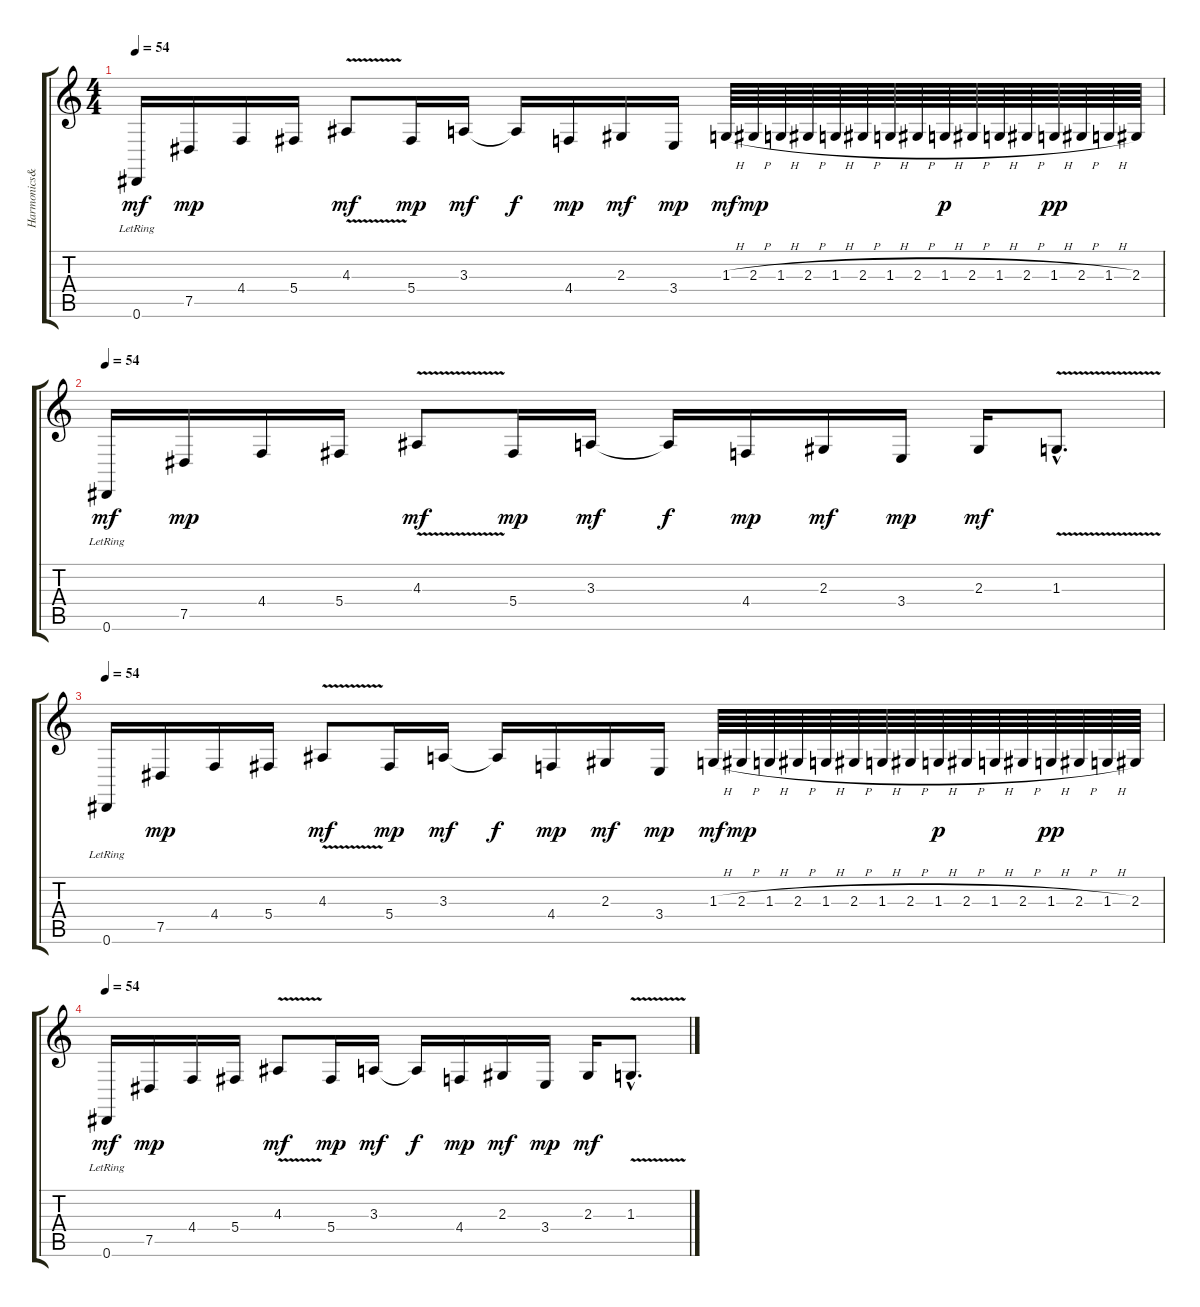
\track ("Harmonics&Voice" "Harmonics&") {instrument lead6voice}
\staff {score tabs}
\tuning (Eb4 Bb3 Gb3 Db3 Ab2 Eb2) {hide}
\ts (4 4)
\tempo 54
\clef g2
\ks c
0.6{lr}.16{dy mf volume 12 balance 14 instrument acousticguitarsteel} 7.5.16{dy mp} 4.4.16 5.4.16 4.3{v}.8{dy mf} 5.4.16{dy mp} 3.3.16{dy mf} 3.3{t}.16{dy f} 4.4.16{dy mp} 2.3.16{dy mf} 3.4.16{dy mp} 1.3{h}.64{dy mf} 2.3{h}.64{dy mp} 1.3{h}.64 2.3{h}.64 1.3{h}.64 2.3{h}.64 1.3{h}.64 2.3{h}.64 1.3{h}.64{dy p} 2.3{h}.64 1.3{h}.64 2.3{h}.64 1.3{h}.64{dy pp} 2.3{h}.64 1.3{h}.64 2.3.64 |
\tempo 54
0.6{lr}.16{dy mf volume 12 balance 14 instrument acousticguitarsteel} 7.5.16{dy mp} 4.4.16 5.4.16 4.3{v}.8{dy mf} 5.4.16{dy mp} 3.3.16{dy mf} 3.3{t}.16{dy f} 4.4.16{dy mp} 2.3.16{dy mf} 3.4.16{dy mp} 2.3.16{dy mf} 1.3{v hac}.8{d} |
\tempo 54
0.6{lr}.16{volume 12 balance 14 instrument acousticguitarsteel} 7.5.16{dy mp} 4.4.16 5.4.16 4.3{v}.8{dy mf} 5.4.16{dy mp} 3.3.16{dy mf} 3.3{t}.16{dy f} 4.4.16{dy mp} 2.3.16{dy mf} 3.4.16{dy mp} 1.3{h}.64{dy mf} 2.3{h}.64{dy mp} 1.3{h}.64 2.3{h}.64 1.3{h}.64 2.3{h}.64 1.3{h}.64 2.3{h}.64 1.3{h}.64{dy p} 2.3{h}.64 1.3{h}.64 2.3{h}.64 1.3{h}.64{dy pp} 2.3{h}.64 1.3{h}.64 2.3.64 |
\tempo 54
0.6{lr}.16{dy mf volume 12 balance 14 instrument acousticguitarsteel} 7.5.16{dy mp} 4.4.16 5.4.16 4.3{v}.8{dy mf} 5.4.16{dy mp} 3.3.16{dy mf} 3.3{t}.16{dy f} 4.4.16{dy mp} 2.3.16{dy mf} 3.4.16{dy mp} 2.3.16{dy mf} 1.3{v hac}.8{d}
